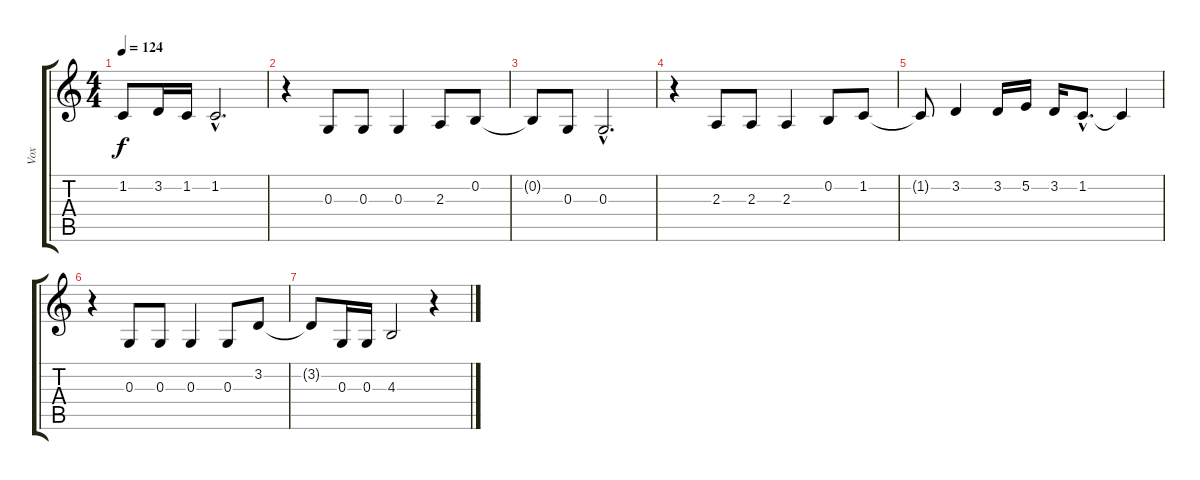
\track ("Vox" "Vox") {instrument tangoaccordion}
\staff {score tabs}
\tuning (E4 B3 G3 D3 A2 E2) {hide}
\ts (4 4)
\tempo 124
\clef g2
\ks c
1.2{t}.8{dy f} 3.2.16 1.2.16 1.2{hac}.2{d} |
r.4 0.3.8 0.3.8 0.3.4 2.3.8 0.2.8 |
0.2{t}.8 0.3.8 0.3{hac}.2{d} |
r.4 2.3.8 2.3.8 2.3.4 0.2.8 1.2.8 |
1.2{t}.8 3.2.4 3.2.16 5.2.16 3.2.16 1.2{hac}.8{d} 1.2{t}.4 |
r.4 0.3.8 0.3.8 0.3.4 0.3.8 3.2.8 |
3.2{t}.8 0.3.16 0.3.16 4.3.2 r.4
